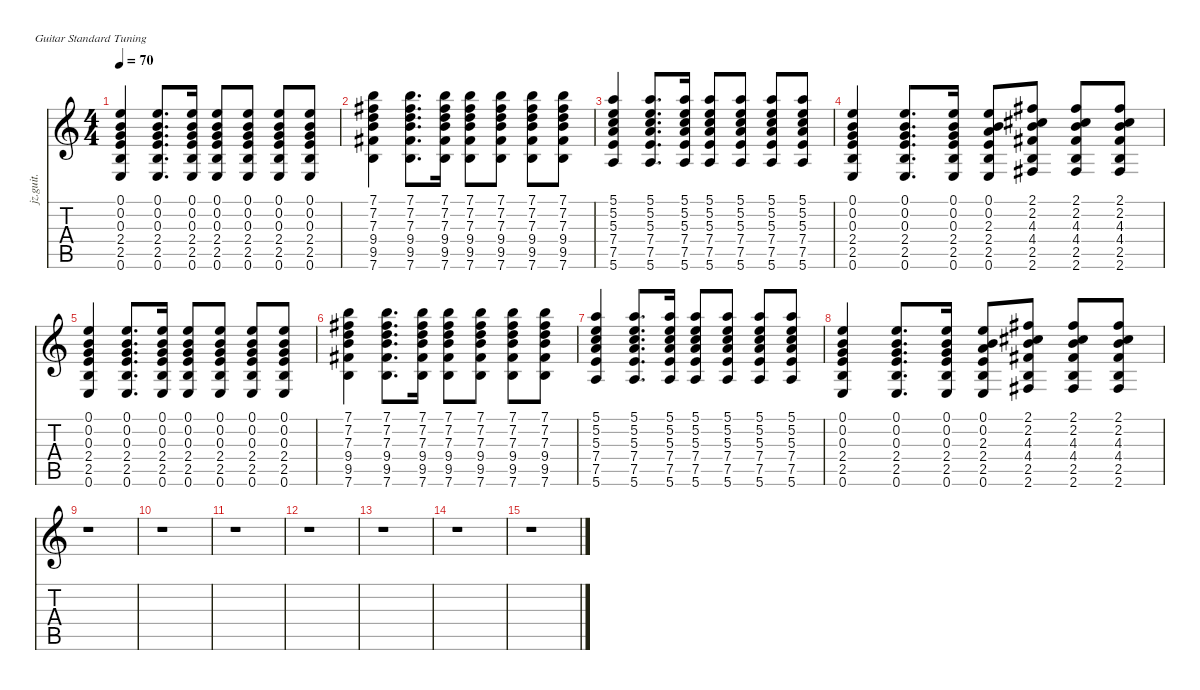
\defaultSystemsLayout 4
\hideDynamics
\bracketExtendMode nobrackets
\otherSystemsTrackNameOrientation horizontal
\track ("Guitar 1" "jz.guit.") {defaultSystemsLayout 4 mute instrument electricguitarjazz}
\staff {score tabs}
\tuning (E4 B3 G3 D3 A2 E2)
\ts (4 4)
\tempo 70
\clef g2
\ks c
(0.1 0.2 0.3 2.4 2.5 0.6).4{dy f beam Up} (0.1 0.2 0.3 2.4 2.5 0.6).8{d beam Up} (0.1 0.2 0.3 2.4 2.5 0.6).16{beam Up} (0.1 0.2 0.3 2.4 2.5 0.6).8{beam Up} (0.1 0.2 0.3 2.4 2.5 0.6).8{beam Up} (0.1 0.2 0.3 2.4 2.5 0.6).8{beam Up} (0.1 0.2 0.3 2.4 2.5 0.6).8{beam Up} |
(7.1 7.2{acc #} 7.3 9.4 9.5{acc #} 7.6).4{beam Down} (7.1 7.2{acc #} 7.3 9.4 9.5{acc #} 7.6).8{d beam Down} (7.1 7.2{acc #} 7.3 9.4 9.5{acc #} 7.6).16{beam Down} (7.1 7.2{acc #} 7.3 9.4 9.5{acc #} 7.6).8{beam Down} (7.1 7.2{acc #} 7.3 9.4 9.5{acc #} 7.6).8{beam Down} (7.1 7.2{acc #} 7.3 9.4 9.5{acc #} 7.6).8{beam Down} (7.1 7.2{acc #} 7.3 9.4 9.5{acc #} 7.6).8{beam Down} |
(5.1 5.2 5.3 7.4 7.5 5.6).4{beam Up} (5.1 5.2 5.3 7.4 7.5 5.6).8{d beam Up} (5.1 5.2 5.3 7.4 7.5 5.6).16{beam Up} (5.1 5.2 5.3 7.4 7.5 5.6).8{beam Up} (5.1 5.2 5.3 7.4 7.5 5.6).8{beam Up} (5.1 5.2 5.3 7.4 7.5 5.6).8{beam Up} (5.1 5.2 5.3 7.4 7.5 5.6).8{beam Up} |
(0.1 0.2 0.3 2.4 2.5 0.6).4{beam Up} (0.1 0.2 0.3 2.4 2.5 0.6).8{d beam Up} (0.1 0.2 0.3 2.4 2.5 0.6).16{beam Up} (0.1 0.2 2.3 2.4 2.5 0.6).8{beam Up} (2.1{acc #} 2.2{acc #} 4.3 4.4{acc #} 2.5 2.6{acc #}).8{beam Up} (2.1{acc #} 2.2{acc #} 4.3 4.4{acc #} 2.5 2.6{acc #}).8{beam Up} (2.1{acc #} 2.2{acc #} 4.3 4.4{acc #} 2.5 2.6{acc #}).8{beam Up} |
(0.1 0.2 0.3 2.4 2.5 0.6).4{beam Up} (0.1 0.2 0.3 2.4 2.5 0.6).8{d beam Up} (0.1 0.2 0.3 2.4 2.5 0.6).16{beam Up} (0.1 0.2 0.3 2.4 2.5 0.6).8{beam Up} (0.1 0.2 0.3 2.4 2.5 0.6).8{beam Up} (0.1 0.2 0.3 2.4 2.5 0.6).8{beam Up} (0.1 0.2 0.3 2.4 2.5 0.6).8{beam Up} |
(7.1 7.2{acc #} 7.3 9.4 9.5{acc #} 7.6).4{beam Down} (7.1 7.2{acc #} 7.3 9.4 9.5{acc #} 7.6).8{d beam Down} (7.1 7.2{acc #} 7.3 9.4 9.5{acc #} 7.6).16{beam Down} (7.1 7.2{acc #} 7.3 9.4 9.5{acc #} 7.6).8{beam Down} (7.1 7.2{acc #} 7.3 9.4 9.5{acc #} 7.6).8{beam Down} (7.1 7.2{acc #} 7.3 9.4 9.5{acc #} 7.6).8{beam Down} (7.1 7.2{acc #} 7.3 9.4 9.5{acc #} 7.6).8{beam Down} |
(5.1 5.2 5.3 7.4 7.5 5.6).4{beam Up} (5.1 5.2 5.3 7.4 7.5 5.6).8{d beam Up} (5.1 5.2 5.3 7.4 7.5 5.6).16{beam Up} (5.1 5.2 5.3 7.4 7.5 5.6).8{beam Up} (5.1 5.2 5.3 7.4 7.5 5.6).8{beam Up} (5.1 5.2 5.3 7.4 7.5 5.6).8{beam Up} (5.1 5.2 5.3 7.4 7.5 5.6).8{beam Up} |
(0.1 0.2 0.3 2.4 2.5 0.6).4{beam Up} (0.1 0.2 0.3 2.4 2.5 0.6).8{d beam Up} (0.1 0.2 0.3 2.4 2.5 0.6).16{beam Up} (0.1 0.2 2.3 2.4 2.5 0.6).8{beam Up} (2.1{acc #} 2.2{acc #} 4.3 4.4{acc #} 2.5 2.6{acc #}).8{beam Up} (2.1{acc #} 2.2{acc #} 4.3 4.4{acc #} 2.5 2.6{acc #}).8{beam Up} (2.1{acc #} 2.2{acc #} 4.3 4.4{acc #} 2.5 2.6{acc #}).8{beam Up} |
r.1{beam Down} |
r.1{beam Down} |
r.1{beam Down} |
r.1{beam Down} |
r.1{beam Down} |
r.1{beam Down} |
r.1{beam Down}
